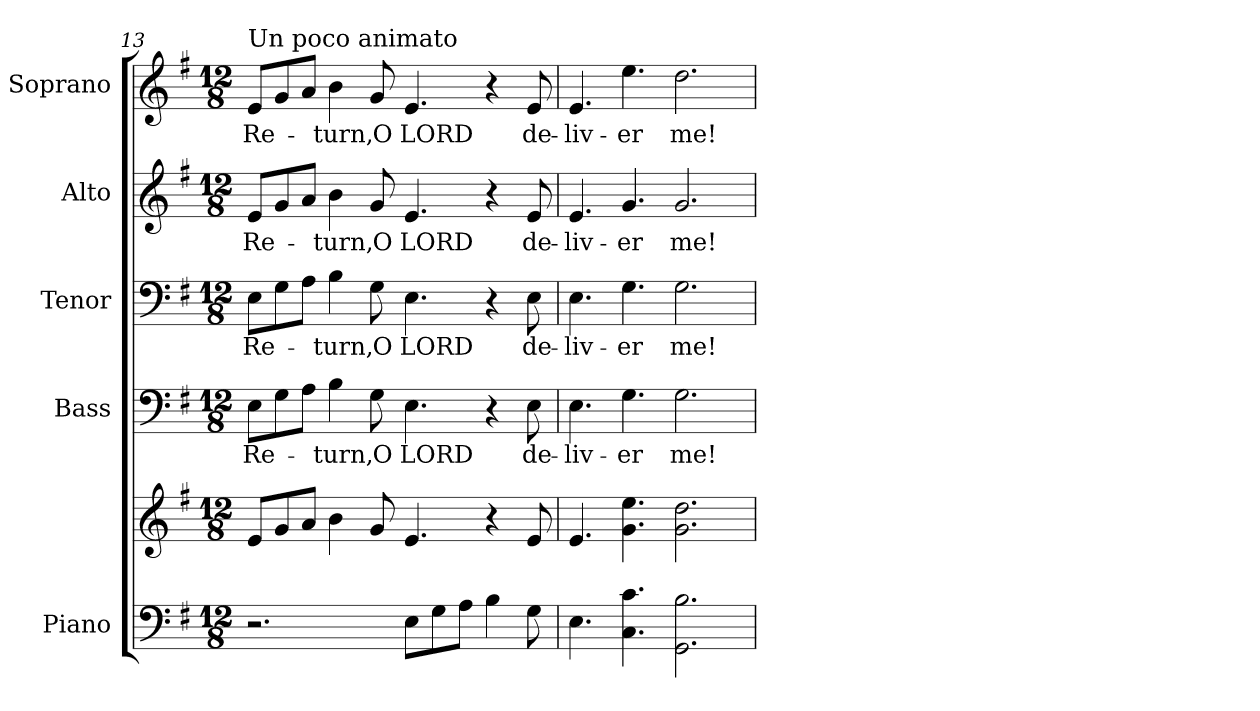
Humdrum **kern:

**kern	**kern	**kern	**text	**kern	**text	**kern	**text	**kern	**text
*part5	*part5	*part4	*part4	*part3	*part3	*part2	*part2	*part1	*part1
*staff6	*staff5	*staff4	*staff4	*staff3	*staff3	*staff2	*staff2	*staff1	*staff1
*I"Piano	*	*I"Bass	*	*I"Tenor	*	*I"Alto	*	*I"Soprano	*
*I'Pno.	*	*I'B.	*	*I'T.	*	*I'A.	*	*I'S.	*
!!LO:PB:g=z
*clefF4	*clefG2	*clefF4	*	*clefF4	*	*clefG2	*	*clefG2	*
*k[f#]	*k[f#]	*k[f#]	*	*k[f#]	*	*k[f#]	*	*k[f#]	*
*G:	*G:	*G:	*	*G:	*	*G:	*	*G:	*
*M12/8	*M12/8	*M12/8	*	*M12/8	*	*M12/8	*	*M12/8	*
*MM100	*MM100	*MM100	*	*MM100	*	*MM100	*	*MM100	*
=13	=13	=13	=13	=13	=13	=13	=13	=13	=13
!	!	!	!LO:LY:b:color=#000000	!	!	!	!	!	!
!	!	!	!	!	!LO:LY:b:color=#000000	!	!	!	!
!	!	!	!	!	!	!	!LO:LY:b:color=#000000	!	!
!	!	!	!	!	!	!	!	!LO:TX:a:t=Un poco animato	!
!	!	!	!	!	!	!	!	!	!LO:LY:b:color=#000000
2.r	8ei/L	8Ei\L	Re-	8Ei\L	Re-	8ei/L	Re-	8ei/L	Re-
.	8gi/	8Gi\	.	8Gi\	.	8gi/	.	8gi/	.
.	8ai/J	8Ai\J	.	8Ai\J	.	8ai/J	.	8ai/J	.
!	!	!	!LO:LY:b:color=#000000	!	!	!	!	!	!
!	!	!	!	!	!LO:LY:b:color=#000000	!	!	!	!
!	!	!	!	!	!	!	!LO:LY:b:color=#000000	!	!
!	!	!	!	!	!	!	!	!	!LO:LY:b:color=#000000
.	4bi\	4Bi\	-turn,	4Bi\	-turn,	4bi\	-turn,	4bi\	-turn,
!	!	!	!LO:LY:b:color=#000000	!	!	!	!	!	!
!	!	!	!	!	!LO:LY:b:color=#000000	!	!	!	!
!	!	!	!	!	!	!	!LO:LY:b:color=#000000	!	!
!	!	!	!	!	!	!	!	!	!LO:LY:b:color=#000000
.	8gi/	8Gi\	O	8Gi\	O	8gi/	O	8gi/	O
!	!	!	!LO:LY:b:color=#000000	!	!	!	!	!	!
!	!	!	!	!	!LO:LY:b:color=#000000	!	!	!	!
!	!	!	!	!	!	!	!LO:LY:b:color=#000000	!	!
!	!	!	!	!	!	!	!	!	!LO:LY:b:color=#000000
8Ei\L	4.ei/	4.Ei\	LORD	4.Ei\	LORD	4.ei/	LORD	4.ei/	LORD
8Gi\	.	.	.	.	.	.	.	.	.
8Ai\J	.	.	.	.	.	.	.	.	.
4Bi\	4r	4r	.	4r	.	4r	.	4r	.
!	!	!	!LO:LY:b:color=#000000	!	!	!	!	!	!
!	!	!	!	!	!LO:LY:b:color=#000000	!	!	!	!
!	!	!	!	!	!	!	!LO:LY:b:color=#000000	!	!
!	!	!	!	!	!	!	!	!	!LO:LY:b:color=#000000
8Gi\	8ei/	8Ei\	de-	8Ei\	de-	8ei/	de-	8ei/	de-
=14	=14	=14	=14	=14	=14	=14	=14	=14	=14
!	!	!	!LO:LY:b:color=#000000	!	!	!	!	!	!
!	!	!	!	!	!LO:LY:b:color=#000000	!	!	!	!
!	!	!	!	!	!	!	!LO:LY:b:color=#000000	!	!
!	!	!	!	!	!	!	!	!	!LO:LY:b:color=#000000
4.Ei\	4.ei/	4.Ei\	-liv-	4.Ei\	-liv-	4.ei/	-liv-	4.ei/	-liv-
!	!	!	!LO:LY:b:color=#000000	!	!	!	!	!	!
!	!	!	!	!	!LO:LY:b:color=#000000	!	!	!	!
!	!	!	!	!	!	!	!LO:LY:b:color=#000000	!	!
!	!	!	!	!	!	!	!	!	!LO:LY:b:color=#000000
4.Ci\ 4.ci	4.gi\ 4.eei	4.Gi\	-er	4.Gi\	-er	4.gi/	-er	4.eei\	-er
!	!	!	!LO:LY:b:color=#000000	!	!	!	!	!	!
!	!	!	!	!	!LO:LY:b:color=#000000	!	!	!	!
!	!	!	!	!	!	!	!LO:LY:b:color=#000000	!	!
!	!	!	!	!	!	!	!	!	!LO:LY:b:color=#000000
2.GGi\ 2.Bi	2.gi\ 2.ddi	2.Gi\	me!	2.Gi\	me!	2.gi/	me!	2.ddi\	me!
=	=	=	=	=	=	=	=	=	=
*-	*-	*-	*-	*-	*-	*-	*-	*-	*-
